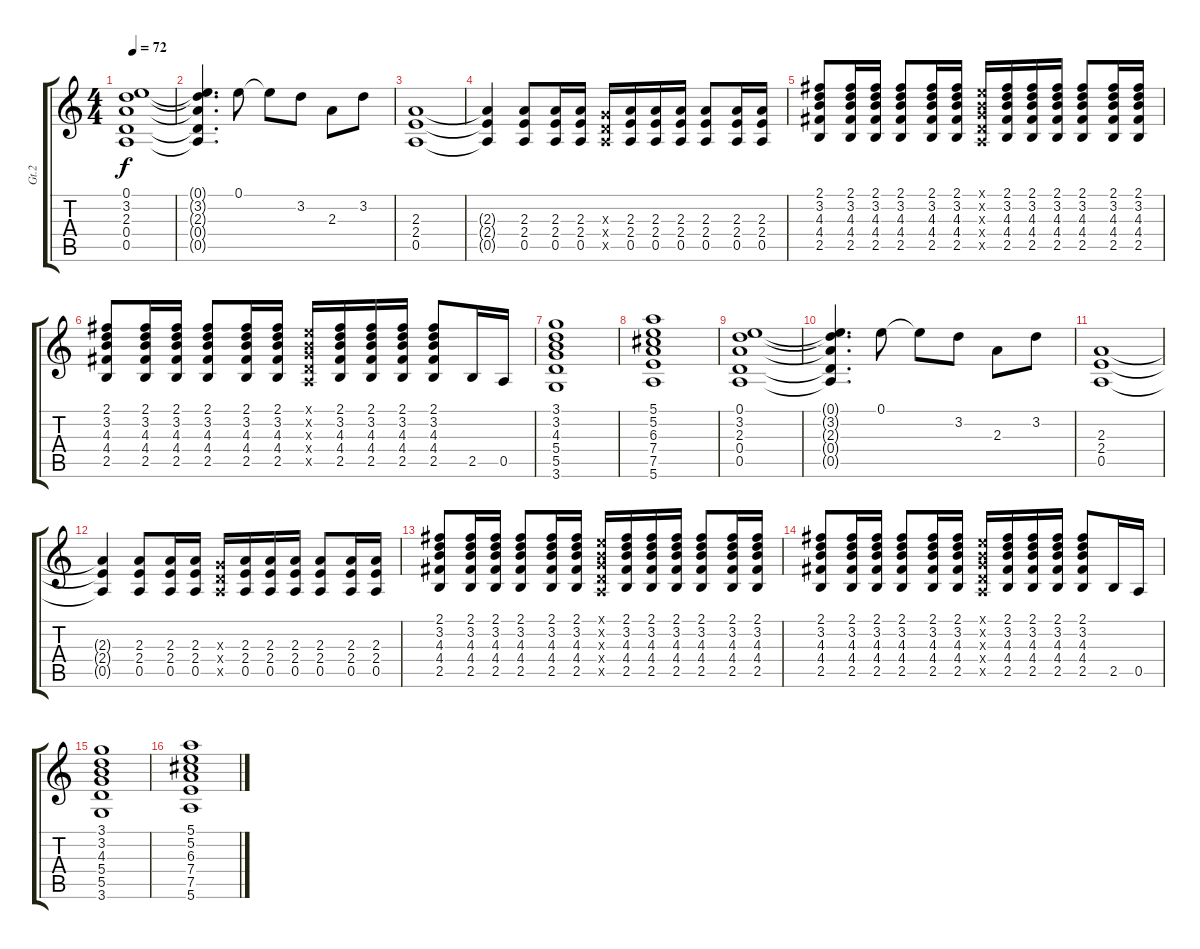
\track ("Gt.2" "Gt.2") {instrument distortionguitar}
\staff {score tabs}
\tuning (E4 B3 G3 D3 A2 E2) {hide}
\ts (4 4)
\tempo 72
\clef g2
\ks c
(0.1 3.2 2.3 0.4 0.5).1{dy f} |
(0.1{t} 3.2{t} 2.3{t} 0.4{t} 0.5{t}).4{d} 0.1.8 0.1{t}.8 3.2.8 2.3.8 3.2.8 |
(2.3 2.4 0.5).1 |
(2.3{t} 2.4{t} 0.5{t}).4 (2.3 2.4 0.5).8 (2.3 2.4 0.5).16 (2.3 2.4 0.5).16 (0.3{x} 0.4{x} 0.5{x}).16 (2.3 2.4 0.5).16 (2.3 2.4 0.5).16 (2.3 2.4 0.5).16 (2.3 2.4 0.5).8 (2.3 2.4 0.5).16 (2.3 2.4 0.5).16 |
(2.1 3.2 4.3 4.4 2.5).8 (2.1 3.2 4.3 4.4 2.5).16 (2.1 3.2 4.3 4.4 2.5).16 (2.1 3.2 4.3 4.4 2.5).8 (2.1 3.2 4.3 4.4 2.5).16 (2.1 3.2 4.3 4.4 2.5).16 (0.1{x} 0.2{x} 0.3{x} 0.4{x} 0.5{x}).16 (2.1 3.2 4.3 4.4 2.5).16 (2.1 3.2 4.3 4.4 2.5).16 (2.1 3.2 4.3 4.4 2.5).16 (2.1 3.2 4.3 4.4 2.5).8 (2.1 3.2 4.3 4.4 2.5).16 (2.1 3.2 4.3 4.4 2.5).16 |
(2.1 3.2 4.3 4.4 2.5).8 (2.1 3.2 4.3 4.4 2.5).16 (2.1 3.2 4.3 4.4 2.5).16 (2.1 3.2 4.3 4.4 2.5).8 (2.1 3.2 4.3 4.4 2.5).16 (2.1 3.2 4.3 4.4 2.5).16 (0.1{x} 0.2{x} 0.3{x} 0.4{x} 0.5{x}).16 (2.1 3.2 4.3 4.4 2.5).16 (2.1 3.2 4.3 4.4 2.5).16 (2.1 3.2 4.3 4.4 2.5).16 (2.1 3.2 4.3 4.4 2.5).8 2.5.16 0.5.16 |
(3.1 3.2 4.3 5.4 5.5 3.6).1 |
(5.1 5.2 6.3 7.4 7.5 5.6).1 |
(0.1 3.2 2.3 0.4 0.5).1 |
(0.1{t} 3.2{t} 2.3{t} 0.4{t} 0.5{t}).4{d} 0.1.8 0.1{t}.8 3.2.8 2.3.8 3.2.8 |
(2.3 2.4 0.5).1 |
(2.3{t} 2.4{t} 0.5{t}).4 (2.3 2.4 0.5).8 (2.3 2.4 0.5).16 (2.3 2.4 0.5).16 (0.3{x} 0.4{x} 0.5{x}).16 (2.3 2.4 0.5).16 (2.3 2.4 0.5).16 (2.3 2.4 0.5).16 (2.3 2.4 0.5).8 (2.3 2.4 0.5).16 (2.3 2.4 0.5).16 |
(2.1 3.2 4.3 4.4 2.5).8 (2.1 3.2 4.3 4.4 2.5).16 (2.1 3.2 4.3 4.4 2.5).16 (2.1 3.2 4.3 4.4 2.5).8 (2.1 3.2 4.3 4.4 2.5).16 (2.1 3.2 4.3 4.4 2.5).16 (0.1{x} 0.2{x} 0.3{x} 0.4{x} 0.5{x}).16 (2.1 3.2 4.3 4.4 2.5).16 (2.1 3.2 4.3 4.4 2.5).16 (2.1 3.2 4.3 4.4 2.5).16 (2.1 3.2 4.3 4.4 2.5).8 (2.1 3.2 4.3 4.4 2.5).16 (2.1 3.2 4.3 4.4 2.5).16 |
(2.1 3.2 4.3 4.4 2.5).8 (2.1 3.2 4.3 4.4 2.5).16 (2.1 3.2 4.3 4.4 2.5).16 (2.1 3.2 4.3 4.4 2.5).8 (2.1 3.2 4.3 4.4 2.5).16 (2.1 3.2 4.3 4.4 2.5).16 (0.1{x} 0.2{x} 0.3{x} 0.4{x} 0.5{x}).16 (2.1 3.2 4.3 4.4 2.5).16 (2.1 3.2 4.3 4.4 2.5).16 (2.1 3.2 4.3 4.4 2.5).16 (2.1 3.2 4.3 4.4 2.5).8 2.5.16 0.5.16 |
(3.1 3.2 4.3 5.4 5.5 3.6).1 |
(5.1 5.2 6.3 7.4 7.5 5.6).1
